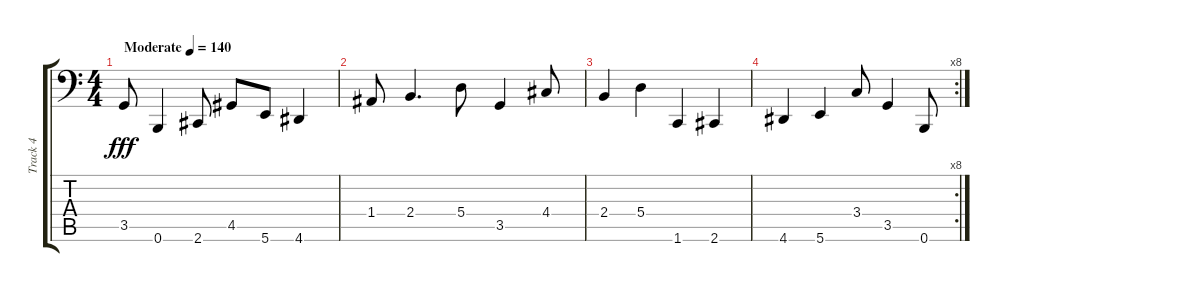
\track ("Track 4" "Track 4") {instrument slapbass1}
\staff {score tabs}
\tuning (B2 Gb2 D2 A1 E1 B0) {hide}
\ts (4 4)
\tempo (140 "Moderate")
\clef f4
\ks c
3.5.8{dy fff instrument slapbass1} 0.6.4 2.6.8 4.5.8 5.6.8 4.6.4 |
1.4.8 2.4.4{d} 5.4.8 3.5.4 4.4.8 |
2.4.4 5.4.4 1.6.4 2.6.4 |
\rc 8
4.6.4 5.6.4 3.4.8 3.5.4 0.6.8
